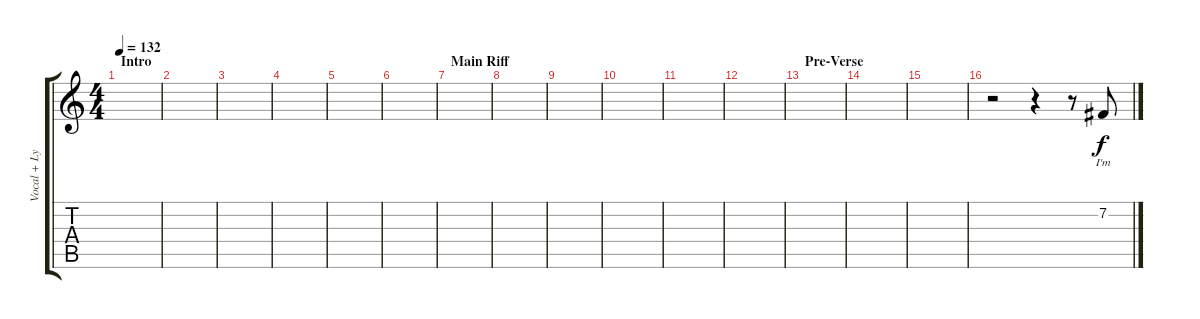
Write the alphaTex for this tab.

\track ("Vocal + Lyrics" "Vocal + Ly") {instrument flute}
\staff {score tabs}
\tuning (E4 B3 G3 D3 A2 E2) {hide}
\ts (4 4)
\section ("" "Intro")
\tempo 132
\clef g2
\ks c
|
|
|
|
|
|
\section ("" "Main Riff")
|
|
|
|
|
|
\section ("" "Pre-Verse")
|
|
|
r.2 r.4 r.8 7.2.8{lyrics (0 "I'm") lyrics (1 "") lyrics (2 "") lyrics (3 "") lyrics (4 "")}
